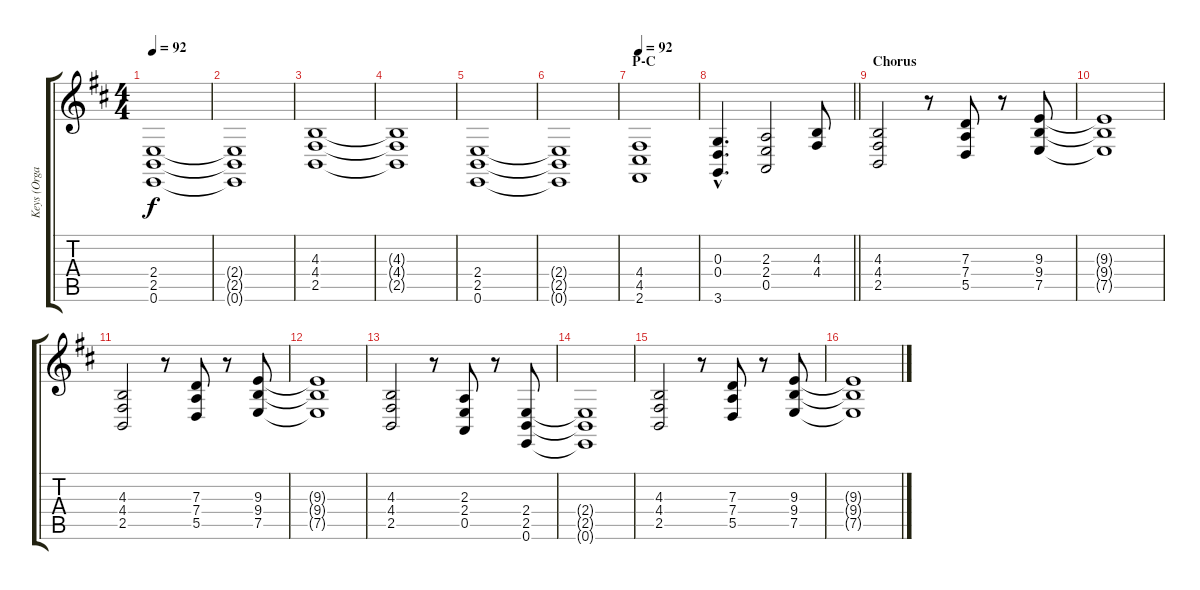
\track ("Keys (Organ) - Chris Caffery" "Keys (Orga") {instrument churchorgan}
\staff {score tabs}
\tuning (E4 B3 G3 D3 A2 E2) {hide}
\ts (4 4)
\tempo 92
\clef g2
\ks d
(2.4 2.5 0.6).1{dy f} |
(2.4{t} 2.5{t} 0.6{t}).1 |
(4.3 4.4 2.5).1 |
(4.3{t} 4.4{t} 2.5{t}).1 |
(2.4 2.5 0.6).1 |
(2.4{t} 2.5{t} 0.6{t}).1 |
\section ("" "P-C")
\tempo 92
(4.4 4.5 2.6).1 |
\barLineRight lightlight
(0.3{hac} 0.4{hac} 3.6{hac}).4{d} (2.3 2.4 0.5).2 (4.3 4.4).8 |
\section ("" "Chorus")
(4.3 4.4 2.5).2 r.8 (7.3 7.4 5.5).8 r.8 (9.3 9.4 7.5).8 |
(9.3{t} 9.4{t} 7.5{t}).1 |
(4.3 4.4 2.5).2 r.8 (7.3 7.4 5.5).8 r.8 (9.3 9.4 7.5).8 |
(9.3{t} 9.4{t} 7.5{t}).1 |
(4.3 4.4 2.5).2 r.8 (2.3 2.4 0.5).8 r.8 (2.4 2.5 0.6).8 |
(2.4{t} 2.5{t} 0.6{t}).1 |
(4.3 4.4 2.5).2 r.8 (7.3 7.4 5.5).8 r.8 (9.3 9.4 7.5).8 |
(9.3{t} 9.4{t} 7.5{t}).1
